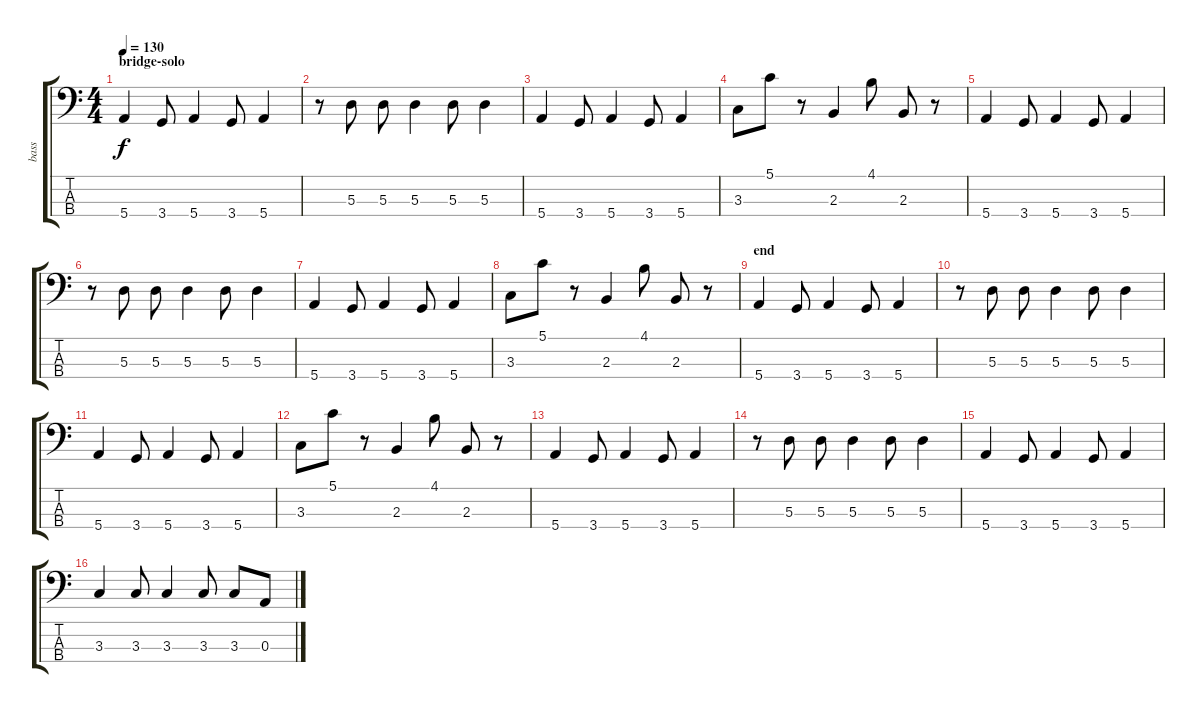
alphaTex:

\track ("bass" "bass") {instrument electricbasspick}
\staff {score tabs}
\tuning (G2 D2 A1 E1) {hide}
\ts (4 4)
\section ("" "bridge-solo")
\tempo 130
\clef f4
\ks c
5.4.4{dy f} 3.4.8 5.4.4 3.4.8 5.4.4 |
r.8 5.3.8 5.3.8 5.3.4 5.3.8 5.3.4 |
5.4.4 3.4.8 5.4.4 3.4.8 5.4.4 |
3.3.8 5.1.8 r.8 2.3.4 4.1.8 2.3.8 r.8 |
5.4.4 3.4.8 5.4.4 3.4.8 5.4.4 |
r.8 5.3.8 5.3.8 5.3.4 5.3.8 5.3.4 |
5.4.4 3.4.8 5.4.4 3.4.8 5.4.4 |
3.3.8 5.1.8 r.8 2.3.4 4.1.8 2.3.8 r.8 |
\section ("" "end")
5.4.4 3.4.8 5.4.4 3.4.8 5.4.4 |
r.8 5.3.8 5.3.8 5.3.4 5.3.8 5.3.4 |
5.4.4 3.4.8 5.4.4 3.4.8 5.4.4 |
3.3.8 5.1.8 r.8 2.3.4 4.1.8 2.3.8 r.8 |
5.4.4 3.4.8 5.4.4 3.4.8 5.4.4 |
r.8 5.3.8 5.3.8 5.3.4 5.3.8 5.3.4 |
5.4.4 3.4.8 5.4.4 3.4.8 5.4.4 |
3.3.4 3.3.8 3.3.4 3.3.8 3.3.8 0.3.8
